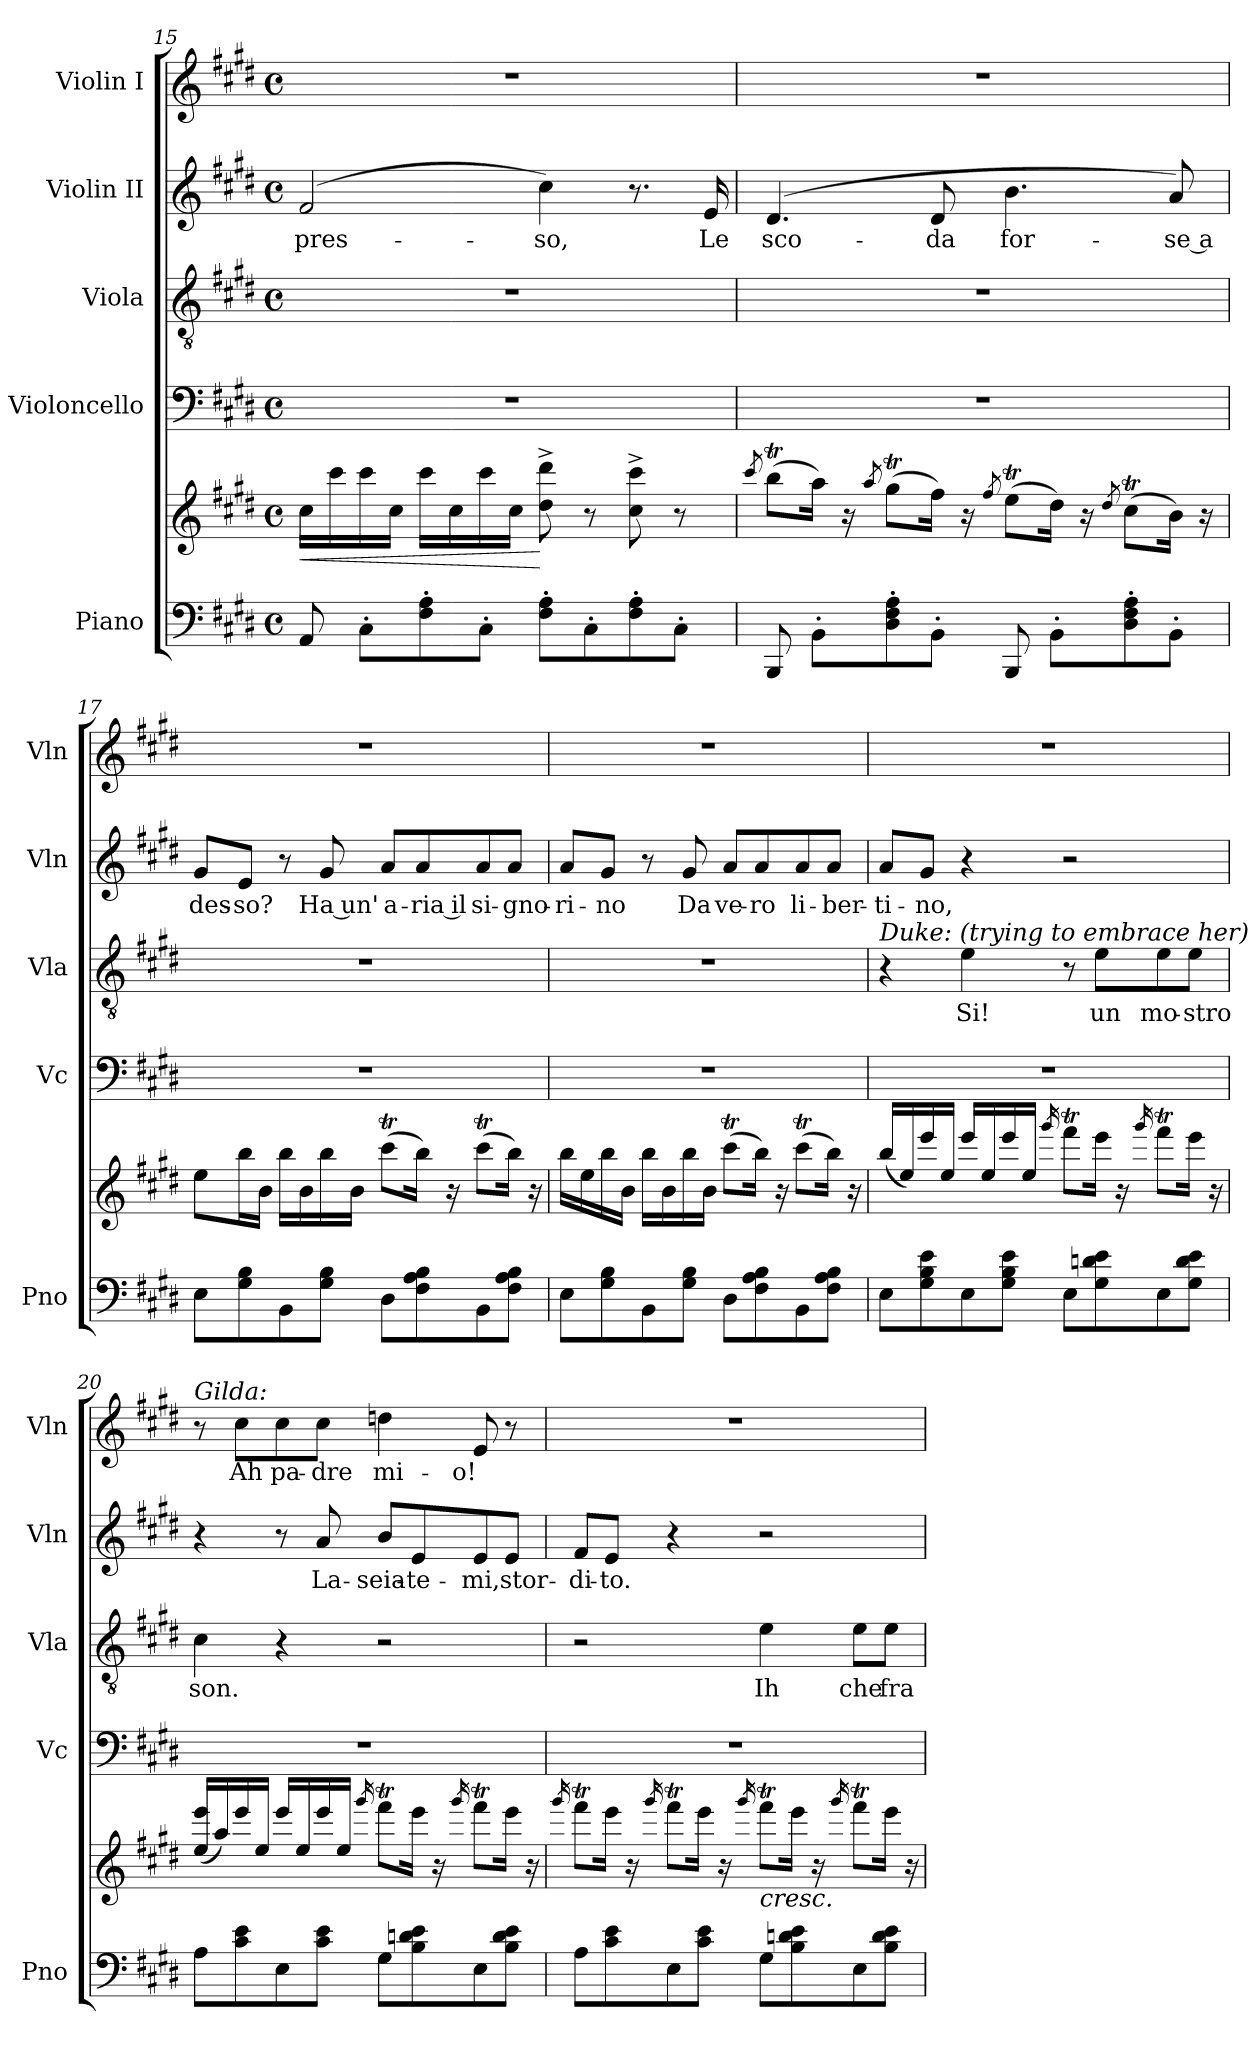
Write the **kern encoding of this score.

**kern	**kern	**dynam	**kern	**kern	**text	**kern	**text	**kern	**text
*part5	*part5	*part5	*part4	*part3	*part3	*part2	*part2	*part1	*part1
*staff6	*staff5	*staff5/6	*staff4	*staff3	*staff3	*staff2	*staff2	*staff1	*staff1
*I"Piano	*	*	*I"Violoncello	*I"Viola	*	*I"Violin II	*	*I"Violin I	*
*I'Pno	*	*	*I'Vc	*I'Vla	*	*I'Vln	*	*I'Vln	*
*clefF4	*clefG2	*	*clefF4	*clefGv2	*	*clefG2	*	*clefG2	*
*k[f#c#g#d#]	*k[f#c#g#d#]	*	*k[f#c#g#d#]	*k[f#c#g#d#]	*	*k[f#c#g#d#]	*	*k[f#c#g#d#]	*
*M4/4	*M4/4	*	*M4/4	*M4/4	*	*M4/4	*	*M4/4	*
*met(c)	*met(c)	*	*met(c)	*met(c)	*	*met(c)	*	*met(c)	*
=15	=15	=15	=15	=15	=15	=15	=15	=15	=15
!	!	!LO:HP:b	!	!	!	!	!LO:LY:b	!	!
8AA/	16cc#\LL	<	1r	1r	.	(>2f#/	-pres-	1r	.
.	16ccc#\	.	.	.	.	.	.	.	.
8C#'\L	16ccc#\	.	.	.	.	.	.	.	.
.	16cc#\JJ	.	.	.	.	.	.	.	.
8F#\' 8A\'	16ccc#\LL	.	.	.	.	.	.	.	.
.	16cc#\	.	.	.	.	.	.	.	.
8C#'\J	16ccc#\	.	.	.	.	.	.	.	.
.	16cc#\JJ	.	.	.	.	.	.	.	.
!	!	!	!	!	!	!	!LO:LY:b	!	!
8F#\' 8A\'L	8dd#\^ 8ddd#\^	[	.	.	.	4cc#\)	-so,	.	.
8C#'\	8r	.	.	.	.	.	.	.	.
8F#\' 8A\'	8cc#\^ 8ccc#\^	.	.	.	.	8.r	.	.	.
8C#'\J	8r	.	.	.	.	.	.	.	.
!	!	!	!	!	!	!	!LO:LY:b	!	!
.	.	.	.	.	.	16e/	Le	.	.
=16	=16	=16	=16	=16	=16	=16	=16	=16	=16
.	8qccc#/	.	.	.	.	.	.	.	.
!	!	!	!	!	!	!	!LO:LY:b	!	!
8BBB/	(>8bbT\L	.	1r	1r	.	(>4.d#/	sco-	1r	.
8BB'\L	16aa\Jk)	.	.	.	.	.	.	.	.
.	16r	.	.	.	.	.	.	.	.
.	8qaa/	.	.	.	.	.	.	.	.
8D#\' 8F#\' 8A\'	(>8gg#t\L	.	.	.	.	.	.	.	.
!	!	!	!	!	!	!	!LO:LY:b	!	!
8BB'\J	16ff#\Jk)	.	.	.	.	8d#/	-da	.	.
.	16r	.	.	.	.	.	.	.	.
.	8qff#/	.	.	.	.	.	.	.	.
!	!	!	!	!	!	!	!LO:LY:b	!	!
8BBB/	(>8eeT\L	.	.	.	.	4.b\	for-	.	.
8BB'\L	16dd#\Jk)	.	.	.	.	.	.	.	.
.	16r	.	.	.	.	.	.	.	.
.	8qdd#/	.	.	.	.	.	.	.	.
8D#\' 8F#\' 8A\'	(>8cc#T\L	.	.	.	.	.	.	.	.
!	!	!	!	!	!	!	!LO:LY:b	!	!
8BB'\J	16b\Jk)	.	.	.	.	8a/)	-se a	.	.
.	16r	.	.	.	.	.	.	.	.
!!LO:LB:g=z
=17	=17	=17	=17	=17	=17	=17	=17	=17	=17
!	!	!	!	!	!	!	!LO:LY:b	!	!
8E\L	8ee\L	.	1r	1r	.	8g#/L	-des-	1r	.
!	!	!	!	!	!	!	!LO:LY:b	!	!
8G#\ 8B\	16bb\L	.	.	.	.	8e/J	-so?	.	.
.	16b\JJ	.	.	.	.	.	.	.	.
8BB\	16bb\LL	.	.	.	.	8r	.	.	.
.	16b\	.	.	.	.	.	.	.	.
!	!	!	!	!	!	!	!LO:LY:b	!	!
8G#\ 8B\J	16bb\	.	.	.	.	8g#/	Ha un'	.	.
.	16b\JJ	.	.	.	.	.	.	.	.
!	!	!	!	!	!	!	!LO:LY:b	!	!
8D#\L	(>8ccc#T\L	.	.	.	.	8a/L	a-	.	.
!	!	!	!	!	!	!	!LO:LY:b	!	!
8F#\ 8A\ 8B\	16bb\Jk)	.	.	.	.	8a/	-ria il	.	.
.	16r	.	.	.	.	.	.	.	.
!	!	!	!	!	!	!	!LO:LY:b	!	!
8BB\	(>8ccc#T\L	.	.	.	.	8a/	si-	.	.
!	!	!	!	!	!	!	!LO:LY:b	!	!
8F#\ 8A\ 8B\J	16bb\Jk)	.	.	.	.	8a/J	-gno-	.	.
.	16r	.	.	.	.	.	.	.	.
=18	=18	=18	=18	=18	=18	=18	=18	=18	=18
!	!	!	!	!	!	!	!LO:LY:b	!	!
8E\L	16bb\LL	.	1r	1r	.	8a/L	-ri-	1r	.
.	16ee\	.	.	.	.	.	.	.	.
!	!	!	!	!	!	!	!LO:LY:b	!	!
8G#\ 8B\	16bb\	.	.	.	.	8g#/J	-no	.	.
.	16b\JJ	.	.	.	.	.	.	.	.
8BB\	16bb\LL	.	.	.	.	8r	.	.	.
.	16b\	.	.	.	.	.	.	.	.
!	!	!	!	!	!	!	!LO:LY:b	!	!
8G#\ 8B\J	16bb\	.	.	.	.	8g#/	Da	.	.
.	16b\JJ	.	.	.	.	.	.	.	.
!	!	!	!	!	!	!	!LO:LY:b	!	!
8D#\L	(>8ccc#T\L	.	.	.	.	8a/L	ve-	.	.
!	!	!	!	!	!	!	!LO:LY:b	!	!
8F#\ 8A\ 8B\	16bb\Jk)	.	.	.	.	8a/	-ro	.	.
.	16r	.	.	.	.	.	.	.	.
!	!	!	!	!	!	!	!LO:LY:b	!	!
8BB\	(>8ccc#T\L	.	.	.	.	8a/	li-	.	.
!	!	!	!	!	!	!	!LO:LY:b	!	!
8F#\ 8A\ 8B\J	16bb\Jk)	.	.	.	.	8a/J	-ber-	.	.
.	16r	.	.	.	.	.	.	.	.
=19	=19	=19	=19	=19	=19	=19	=19	=19	=19
!	!	!	!	!LO:TX:a:i:t=Duke&colon; (trying to embrace her)	!	!	!	!	!
!	!	!	!	!	!	!	!LO:LY:b	!	!
8E\L	(<16bb/LL	.	1r	4r	.	8a/L	-ti-	1r	.
.	16ee/)	.	.	.	.	.	.	.	.
!	!	!	!	!	!	!	!LO:LY:b	!	!
8G#\ 8B\ 8e\	16eee/	.	.	.	.	8g#/J	-no,	.	.
.	16ee/JJ	.	.	.	.	.	.	.	.
!	!	!	!	!	!LO:LY:b	!	!	!	!
8E\	16eee/LL	.	.	4e\	Si!	4r	.	.	.
.	16ee/	.	.	.	.	.	.	.	.
8G#\ 8B\ 8e\J	16eee/	.	.	.	.	.	.	.	.
.	16ee/JJ	.	.	.	.	.	.	.	.
.	16qggg#/	.	.	.	.	.	.	.	.
8E\L	8fff#T\L	.	.	8r	.	2r	.	.	.
!	!	!	!	!	!LO:LY:b	!	!	!	!
8G#\ 8dn\ 8e\	16eee\Jk	.	.	8e\L	un	.	.	.	.
.	16r	.	.	.	.	.	.	.	.
.	16qggg#/	.	.	.	.	.	.	.	.
!	!	!	!	!	!LO:LY:b	!	!	!	!
8E\	8fff#T\L	.	.	8e\	mo-	.	.	.	.
!	!	!	!	!	!LO:LY:b	!	!	!	!
8G#\ 8d\ 8e\J	16eee\Jk	.	.	8e\J	-stro	.	.	.	.
.	16r	.	.	.	.	.	.	.	.
!!LO:LB:g=z
=20	=20	=20	=20	=20	=20	=20	=20	=20	=20
!	!	!	!	!	!	!	!	!LO:TX:a:i:t=Gilda&colon;	!
!	!	!	!	!	!LO:LY:b	!	!	!	!
8A\L	(<16ee/ 16eee/LL	.	1r	4c#\	son.	4r	.	8r	.
.	16aa/)	.	.	.	.	.	.	.	.
!	!	!	!	!	!	!	!	!	!LO:LY:b
8c#\ 8e\	16eee/	.	.	.	.	.	.	8cc#\L	Ah
.	16ee/JJ	.	.	.	.	.	.	.	.
!	!	!	!	!	!	!	!	!	!LO:LY:b
8E\	16eee/LL	.	.	4r	.	8r	.	8cc#\	pa-
.	16ee/	.	.	.	.	.	.	.	.
!	!	!	!	!	!	!	!LO:LY:b	!	!LO:LY:b
8c#\ 8e\J	16eee/	.	.	.	.	8a/	La-	8cc#\J	-dre
.	16ee/JJ	.	.	.	.	.	.	.	.
.	16qggg#/	.	.	.	.	.	.	.	.
!	!	!	!	!	!	!	!LO:LY:b	!	!LO:LY:b
8G#\L	8fff#T\L	.	.	2r	.	8b/L	-seia-	4ddn\	mi-
!	!	!	!	!	!	!	!LO:LY:b	!	!
8B\ 8dn\ 8e\	16eee\Jk	.	.	.	.	8e/	-te-	.	.
.	16r	.	.	.	.	.	.	.	.
.	16qggg#/	.	.	.	.	.	.	.	.
!	!	!	!	!	!	!	!LO:LY:b	!	!LO:LY:b
8E\	8fff#T\L	.	.	.	.	8e/	-mi,	8e/	-o!
!	!	!	!	!	!	!	!LO:LY:b	!	!
8B\ 8d\ 8e\J	16eee\Jk	.	.	.	.	8e/J	stor-	8r	.
.	16r	.	.	.	.	.	.	.	.
=21	=21	=21	=21	=21	=21	=21	=21	=21	=21
.	16qggg#/	.	.	.	.	.	.	.	.
!	!	!	!	!	!	!	!LO:LY:b	!	!
8A\L	8fff#T\L	.	1r	2r	.	8f#/L	-di-	1r	.
!	!	!	!	!	!	!	!LO:LY:b	!	!
8c#\ 8e\	16eee\Jk	.	.	.	.	8e/J	-to.	.	.
.	16r	.	.	.	.	.	.	.	.
.	16qggg#/	.	.	.	.	.	.	.	.
8E\	8fff#T\L	.	.	.	.	4r	.	.	.
8c#\ 8e\J	16eee\Jk	.	.	.	.	.	.	.	.
.	16r	.	.	.	.	.	.	.	.
.	16qggg#/	.	.	.	.	.	.	.	.
!	!LO:TX:b:i:t=cresc.	!	!	!	!	!	!	!	!
!	!	!	!	!	!LO:LY:b	!	!	!	!
8G#\L	8fff#T\L	.	.	4e\	Ih	2r	.	.	.
8B\ 8dn\ 8e\	16eee\Jk	.	.	.	.	.	.	.	.
.	16r	.	.	.	.	.	.	.	.
.	16qggg#/	.	.	.	.	.	.	.	.
!	!	!	!	!	!LO:LY:b	!	!	!	!
8E\	8fff#T\L	.	.	8e\L	che	.	.	.	.
!	!	!	!	!	!LO:LY:b	!	!	!	!
8B\ 8d\ 8e\J	16eee\Jk	.	.	8e\J	fra-	.	.	.	.
.	16r	.	.	.	.	.	.	.	.
=	=	=	=	=	=	=	=	=	=
*-	*-	*-	*-	*-	*-	*-	*-	*-	*-
